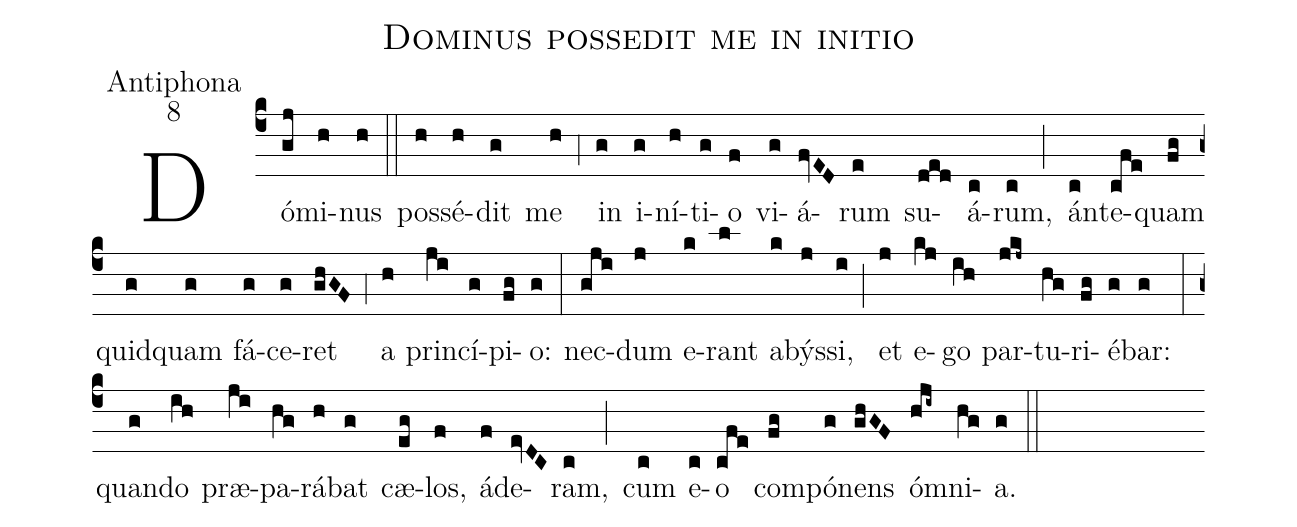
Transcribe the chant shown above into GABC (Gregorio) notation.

name:Dominus possedit me in initio;
office-part:Antiphona;
mode:8;
%%
(c4) Dó(gj)mi(h)nus(h) (::)
pos(h)sé(h)dit(g) me(h) (,4) in(g) i(g)ní(h)ti(g)o(f) vi(g)á(fvED)rum(e) su(ded)á(c)rum,(c) (;) án(c)te(cfe)quam(fg) quid(g)quam(g) fá(g)ce(g)ret(ghGF) (,4) a(h) prin(ji)cí(g)pi(fg)o:(g) (:)
nec(gji)dum(j) e(k)rant(l) a(k)býs(j)si,(i) (;) et(j) e(kj)go(ih) par(jkj~)tu(hg)ri(fg)é(g)bar:(g) (:)
quan(g)do(ih) præ(ji)pa(hg)rá(h)bat(g) cæ(eg)los,(f) á(f)de(evDC)ram,(c) (;) cum(c) e(c)o(cfe) com(fg)pó(g)nens(ghGF) ó(hji~)mni(hg)a.(g) (::)
